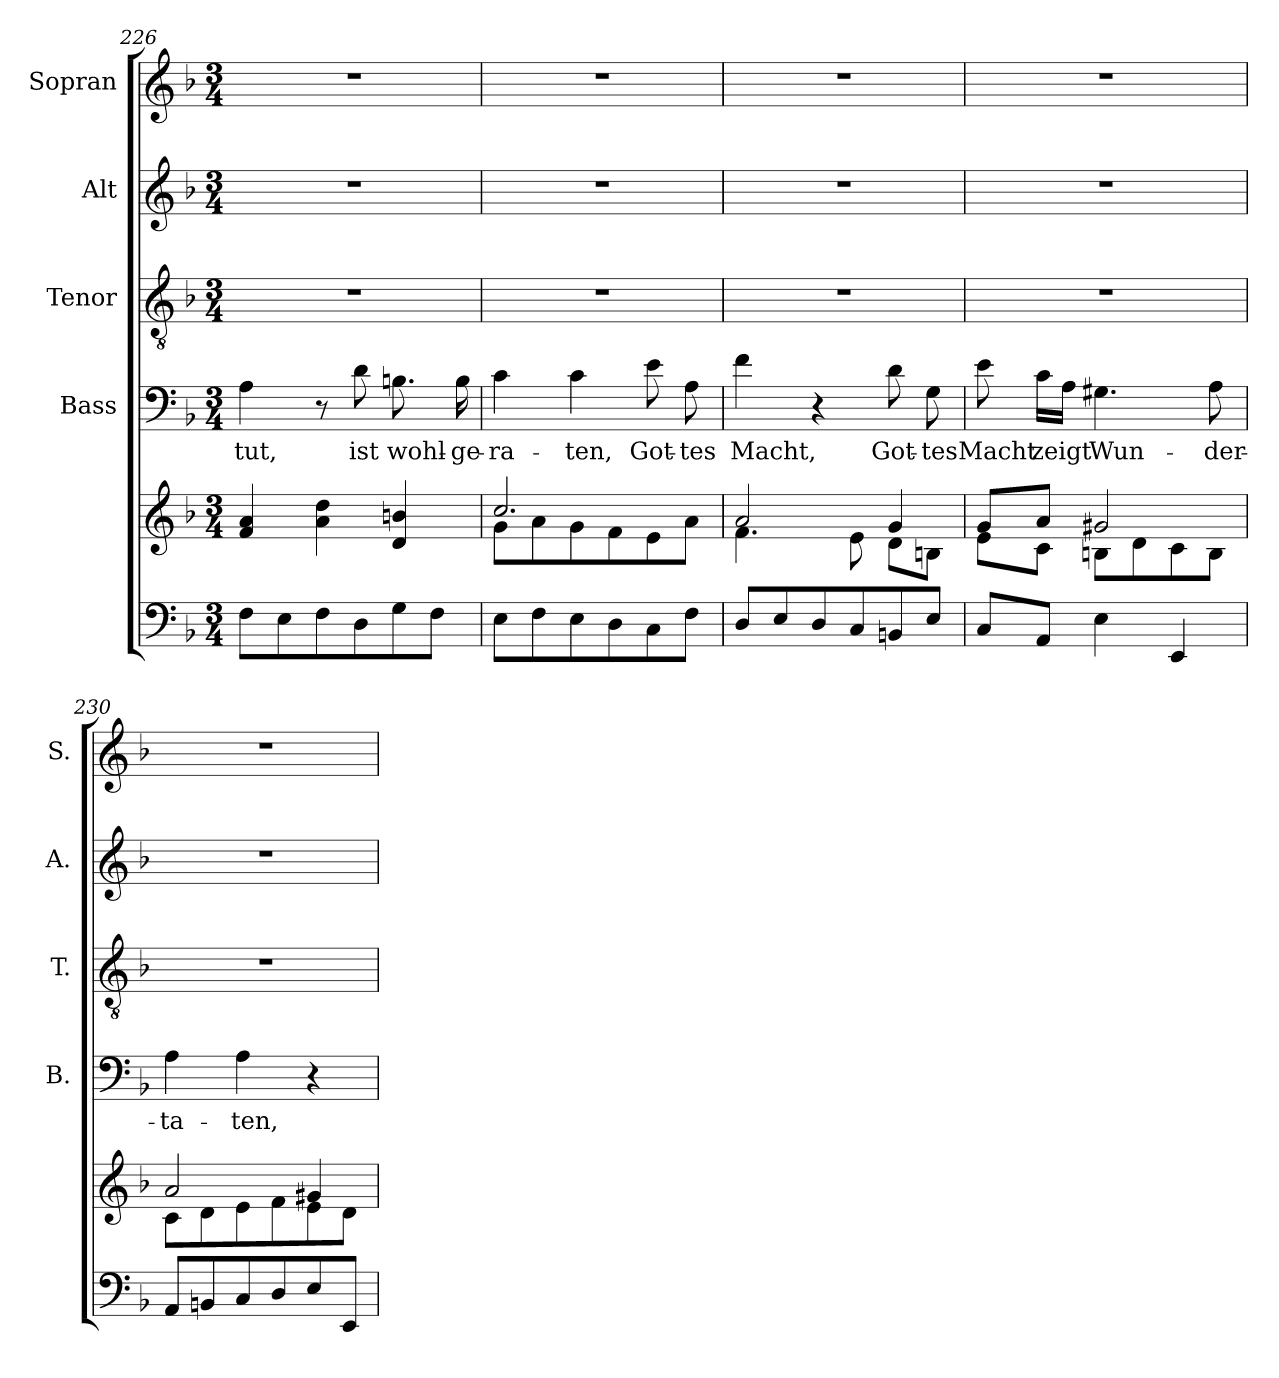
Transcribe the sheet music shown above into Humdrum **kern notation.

**kern	**kern	**kern	**text	**kern	**kern	**kern
*part5	*part5	*part4	*part4	*part3	*part2	*part1
*staff6	*staff5	*staff4	*staff4	*staff3	*staff2	*staff1
*	*	*I"Bass	*	*I"Tenor	*I"Alt	*I"Sopran
*	*	*I'B.	*	*I'T.	*I'A.	*I'S.
!!LO:PB:g=z
*clefF4	*clefG2	*clefF4	*	*clefGv2	*clefG2	*clefG2
*k[b-]	*k[b-]	*k[b-]	*	*k[b-]	*k[b-]	*k[b-]
*F:	*F:	*F:	*	*F:	*F:	*F:
*M3/4	*M3/4	*M3/4	*	*M3/4	*M3/4	*M3/4
=226	=226	=226	=226	=226	=226	=226
!	!	!	!LO:LY:b	!	!	!
8F\L	4f/ 4a/	4A\	tut,	2.r	2.r	2.r
8E\	.	.	.	.	.	.
8F\	4a\ 4dd\	8r	.	.	.	.
!	!	!	!LO:LY:b	!	!	!
8D\	.	8d\	ist	.	.	.
!	!	!	!LO:LY:b	!	!	!
8G\	4d/ 4bn/	8.Bn\	wohl-	.	.	.
8F\J	.	.	.	.	.	.
!	!	!	!LO:LY:b	!	!	!
.	.	16B\	-ge-	.	.	.
=227	=227	=227	=227	=227	=227	=227
*	*^	*	*	*	*	*
!	!	!	!	!LO:LY:b	!	!	!
8E\L	2.cc/	8g\L	4c\	-ra-	2.r	2.r	2.r
8F\	.	8a\	.	.	.	.	.
!	!	!	!	!LO:LY:b	!	!	!
8E\	.	8g\	4c\	-ten,	.	.	.
8D\	.	8f\	.	.	.	.	.
!	!	!	!	!LO:LY:b	!	!	!
8C\	.	8e\	8e\	Got-	.	.	.
!	!	!	!	!LO:LY:b	!	!	!
8F\J	.	8a\J	8A\	-tes	.	.	.
=228	=228	=228	=228	=228	=228	=228	=228
!	!	!	!	!LO:LY:b	!	!	!
8D/L	2a/	4.f\	4f\	Macht,	2.r	2.r	2.r
8E/	.	.	.	.	.	.	.
8D/	.	.	4r	.	.	.	.
8C/	.	8e\	.	.	.	.	.
!	!	!	!	!LO:LY:b	!	!	!
8BBn/	4g/	8d\L	8d\	Got-	.	.	.
!	!	!	!	!LO:LY:b	!	!	!
8E/J	.	8Bn\J	8G\	-tes	.	.	.
=229	=229	=229	=229	=229	=229	=229	=229
!	!	!	!	!LO:LY:b	!	!	!
8C/L	8g/L	8e\L	8e\	Macht	2.r	2.r	2.r
!	!	!	!	!LO:LY:b	!	!	!
8AA/J	8a/J	8c\J	16c\LL	zeigt	.	.	.
.	.	.	16A\JJ	.	.	.	.
!	!	!	!	!LO:LY:b	!	!	!
4E\	2g#X/	8Bn\L	4.G#X\	Wun-	.	.	.
.	.	8d\	.	.	.	.	.
4EE/	.	8c\	.	.	.	.	.
!	!	!	!	!LO:LY:b	!	!	!
.	.	8B\J	8A\	-der-	.	.	.
=230	=230	=230	=230	=230	=230	=230	=230
!	!	!	!	!LO:LY:b	!	!	!
8AA/L	2a/	8c\L	4A\	-ta-	2.r	2.r	2.r
8BBn/	.	8d\	.	.	.	.	.
!	!	!	!	!LO:LY:b	!	!	!
8C/	.	8e\	4A\	-ten,	.	.	.
8D/	.	8f\	.	.	.	.	.
8E/	4g#X/	8e\	4r	.	.	.	.
8EE/J	.	8d\J	.	.	.	.	.
*	*v	*v	*	*	*	*	*
=	=	=	=	=	=	=
*-	*-	*-	*-	*-	*-	*-
